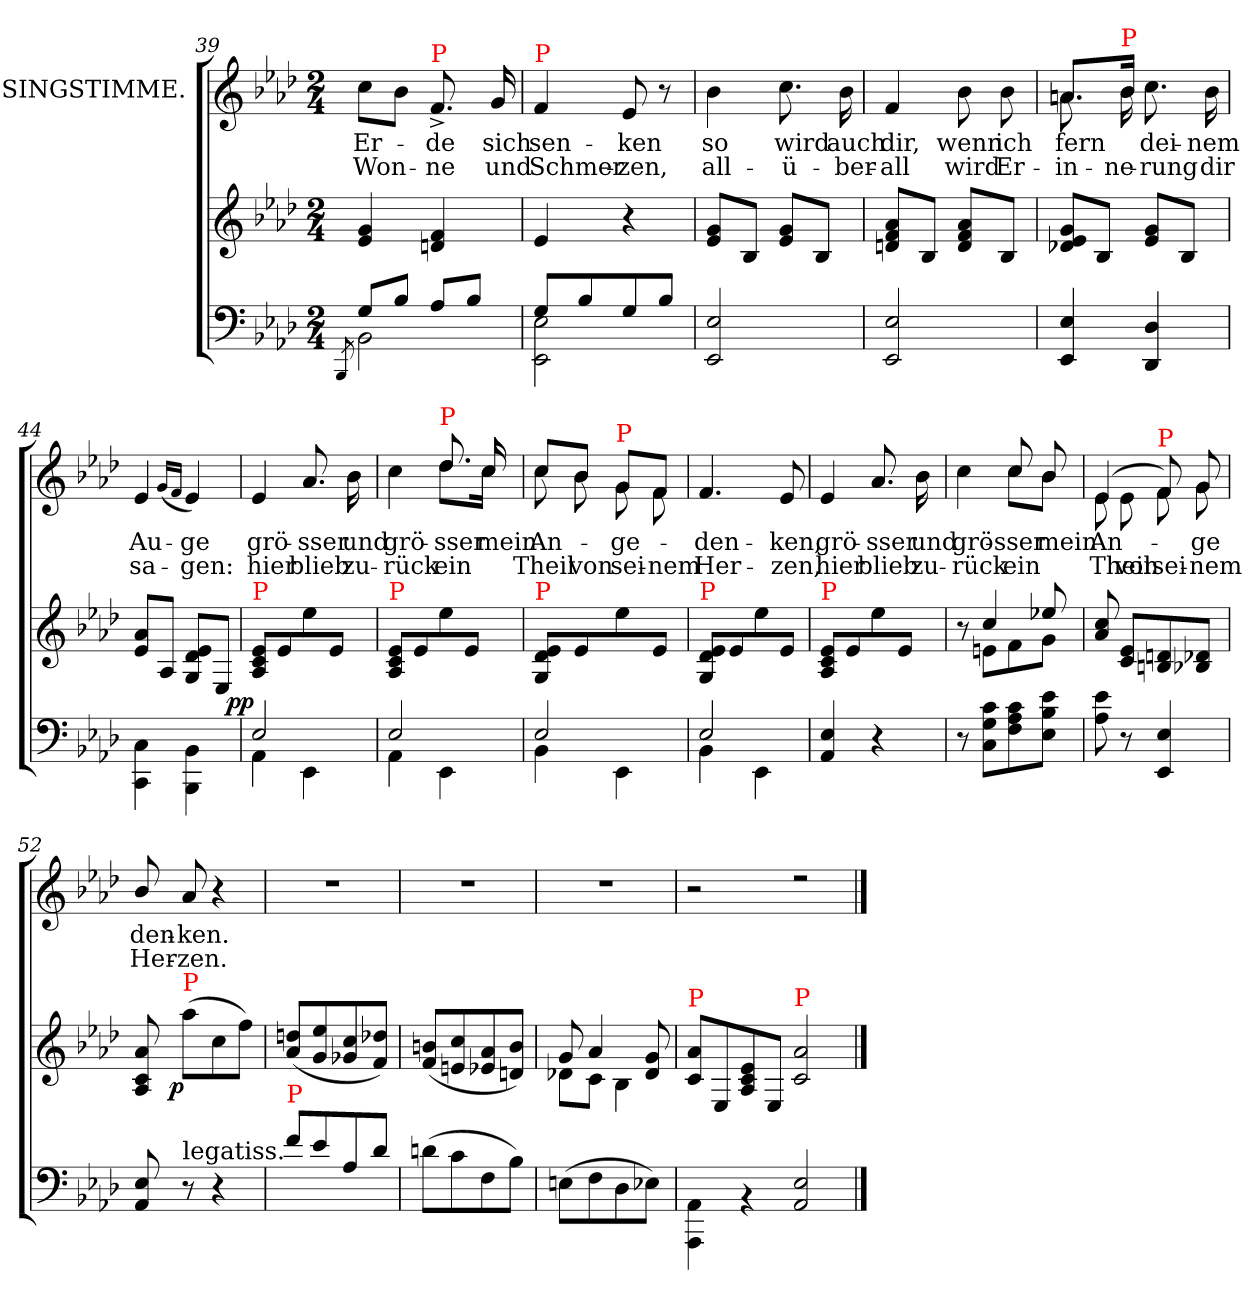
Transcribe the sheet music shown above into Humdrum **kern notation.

**kern	**kern	**dynam	**kern	**text	**text
*part2	*part2	*part2	*part1	*part1	*part1
*staff3	*staff2	*staff2/3	*staff1	*staff1	*staff1
*	*	*	*I"SINGSTIMME.	*	*
*clefF4	*clefG2	*	*clefG2	*	*
*k[b-e-a-d-]	*k[b-e-a-d-]	*	*k[b-e-a-d-]	*	*
*f:	*f:	*	*f:	*	*
*M2/4	*M2/4	*	*M2/4	*	*
=39	=39	=39	=39	=39	=39
8qBBB-/	.	.	.	.	.
*^	*	*	*	*	*
8GL	2BB-	4g 4e-	.	8cc\L	Er-	Won-
8B-J	.	.	.	8b-\J	.	.
!	!	!	!	!LO:TX:a:color=red:t=P	!	!
8A-L	.	4f 4dn	.	8.f^>	-de	-ne
8B-J	.	.	.	.	.	.
.	.	.	.	16g	sich	und
=40	=40	=40	=40	=40	=40	=40
!	!	!	!	!LO:TX:a:color=red:t=P	!	!
8GL	2E- 2EE-	4e-	.	4f	sen-	Schmer-
8B-	.	.	.	.	.	.
8G	.	4r	.	8e-	-ken	-zen,
8B-J	.	.	.	8r	.	.
*v	*v	*	*	*	*	*
=41	=41	=41	=41	=41	=41
2E- 2EE-	8g 8e-L	.	4b-	so	all-
.	8B-J	.	.	.	.
.	8g 8e-L	.	8.cc	wird	-ü-
.	8B-J	.	.	.	.
.	.	.	16b-	auch	-ber-
=42	=42	=42	=42	=42	=42
2E- 2EE-	8a- 8f 8dnL	.	4f	dir,	-all
.	8B-J	.	.	.	.
.	8a- 8f 8dL	.	8b-	wenn	wird
.	8B-J	.	8b-	ich	Er-
=43	=43	=43	=43	=43	=43
*	*	*	*^	*	*
4E- 4EE-	8g 8e- 8d-XL	.	8.anL	8.an	fern	-in-
.	8B-J	.	.	.	.	.
!	!	!	!LO:TX:a:color=red:t=P	!	!	!
.	.	.	16b-Jk	16b-	.	-ne-
4D- 4DD-	8g 8e-L	.	8.cc	4ryy	dei-	-rung
.	8B-J	.	.	.	.	.
.	.	.	16b-	.	-nem	dir
*	*	*	*v	*v	*	*
=44	=44	=44	=44	=44	=44
4C\ 4CC\	8a- 8e-L	.	4e-	Au-	sa-
.	8A-/J	.	.	.	.
.	.	.	(<16qqg/LL	.	.
.	.	.	16qqf/JJ	.	.
4BB-\ 4BBB-\	8e-/ 8d-/ 8G/L	.	4e-)	-ge	-gen:
.	8E-/J	.	.	.	.
=45	=45	=45	=45	=45	=45
*^	*	*	*	*	*
!	!	!LO:TX:a:color=red:t=P	!	!	!	!
!	!	!	!LO:DY:rj	!	!	!
2E-	4AA-	8e-/ 8c/ 8A-/L	pp	4e-	grö-	hier
.	.	8e-/	.	.	.	.
.	4EE-	8ee-\	.	8.a-	-sser	blieb
.	.	8e-/J	.	.	.	.
.	.	.	.	16b-	und	zu-
=46	=46	=46	=46	=46	=46	=46
*	*	*	*	*^	*	*
!	!	!LO:TX:a:color=red:t=P	!	!	!	!	!
2E-	4AA-	8e-/ 8c/ 8A-/L	.	4cc	4ryy	grö-	rück
.	.	8e-/	.	.	.	.	.
!	!	!	!	!LO:TX:a:color=red:t=P	!	!	!
.	4EE-	8ee-\	.	8.dd-	8.dd-L	-sser	ein
.	.	8e-/J	.	.	.	.	.
.	.	.	.	16cc	16ccJk	mein	.
=47	=47	=47	=47	=47	=47	=47	=47
!	!	!LO:TX:a:color=red:t=P	!	!	!	!	!
2E-	4BB-	8e-/ 8d-/ 8G/L	.	8ccL	8cc	An-	Theil
.	.	8e-/	.	8b-J	8b-	.	von
!	!	!	!	!LO:TX:a:color=red:t=P	!	!	!
.	4EE-	8ee-\	.	8gL	8g	-ge-	sei-
.	.	8e-/J	.	8fJ	8f	.	-nem
=48	=48	=48	=48	=48	=48	=48	=48
!	!	!LO:TX:a:color=red:t=P	!	!	!	!	!
*	*	*	*	*v	*v	*	*
2E-	4BB-	8e-/ 8d-/ 8G/L	.	4.f	-den-	Her-
.	.	8e-/	.	.	.	.
.	4EE-	8ee-\	.	.	.	.
.	.	8e-/J	.	8e-	-ken,	-zen,
*v	*v	*	*	*	*	*
=49	=49	=49	=49	=49	=49
!	!LO:TX:a:color=red:t=P	!	!	!	!
4E-/ 4AA-/	8e-/ 8c/ 8A-/L	.	4e-	grö-	hier
.	8e-/	.	.	.	.
4r	8ee-\	.	8.a-	-sser	blieb
.	8e-/J	.	.	.	.
.	.	.	16b-	und	zu-
=50	=50	=50	=50	=50	=50
*	*^	*	*^	*	*
8r	8r	8ryy	.	4cc	4ryy	grö-	-rück
8c 8G 8CL	4cc	8enL	.	.	.	.	.
8c 8A- 8F	.	8f	.	8cc	8ccL	-sser	ein
8e- 8B- 8E-J	8ee-X	8gJ	.	8b-	8b-J	mein	.
*	*v	*v	*	*	*	*	*
=51	=51	=51	=51	=51	=51	=51
8e- 8A-	8cc/ 8a-/	.	(>4e-	8e-	An-	Theil
8r	8e- 8cL	.	.	8e-	.	von
!	!	!	!LO:TX:a:color=red:t=P	!	!	!
4E- 4EE-	8dn 8Bn	.	8f)	8f	.	sei-
.	8d-X 8B-XJ	.	8g	8g	-ge	-nem
=52	=52	=52	=52	=52	=52	=52
!	!	!	!LO:TX:a:color=red:t=P	!	!	!
!	!	!	!LO:TX:a:color=red:t=P	!	!	!
*	*	*	*v	*v	*	*
8E- 8AA-	8a- 8c 8A-	.	8b-/	-den-	Her-
!	!LO:TX:a:color=red:t=P	!	!	!	!
!LO:TX:a:t=legatiss.	!	!	!	!	!
!	!	!LO:DY:rj	!	!	!
8r	(>8aa-L	p	8a-	-ken.	-zen.
4r	8cc	.	4r	.	.
.	8ffJ)	.	.	.	.
=53	=53	=53	=53	=53	=53
!LO:TX:a:color=red:t=P	!	!	!	!	!
8f\L	(>8ddn/ 8a-/L	.	2r	.	.
8e-\	8ee-/ 8g/	.	.	.	.
8A-/	8cc/ 8g-X/	.	.	.	.
8d-/J	8dd-X/ 8f/J)	.	.	.	.
=54	=54	=54	=54	=54	=54
(>8dn\L	(>8bn 8fL	.	2r	.	.
8c	8cc 8en	.	.	.	.
8F	8a- 8e-X	.	.	.	.
8B-J)	8b 8dnJ)	.	.	.	.
=55	=55	=55	=55	=55	=55
*	*^	*	*	*	*
(>8EnL	8g	8d-XL	.	2r	.	.
8F	4a-	8cJ	.	.	.	.
8D-	.	4B-	.	.	.	.
8E-XJ)	8g 8d-	.	.	.	.	.
*	*v	*v	*	*	*	*
=56	=56	=56	=56	=56	=56
!	!LO:TX:a:color=red:t=P	!	!	!	!
4AA-\ 4AAA-\	8a- 8cL	.	2r	.	.
.	8E-/	.	.	.	.
4rBB	8e- 8c 8A-	.	.	.	.
.	8E-/J	.	.	.	.
!	!LO:TX:a:color=red:t=P	!	!	!	!
2E-/ 2AA-/	2a- 2c	.	2rdd	.	.
==	==	==	==	==	==
*-	*-	*-	*-	*-	*-
